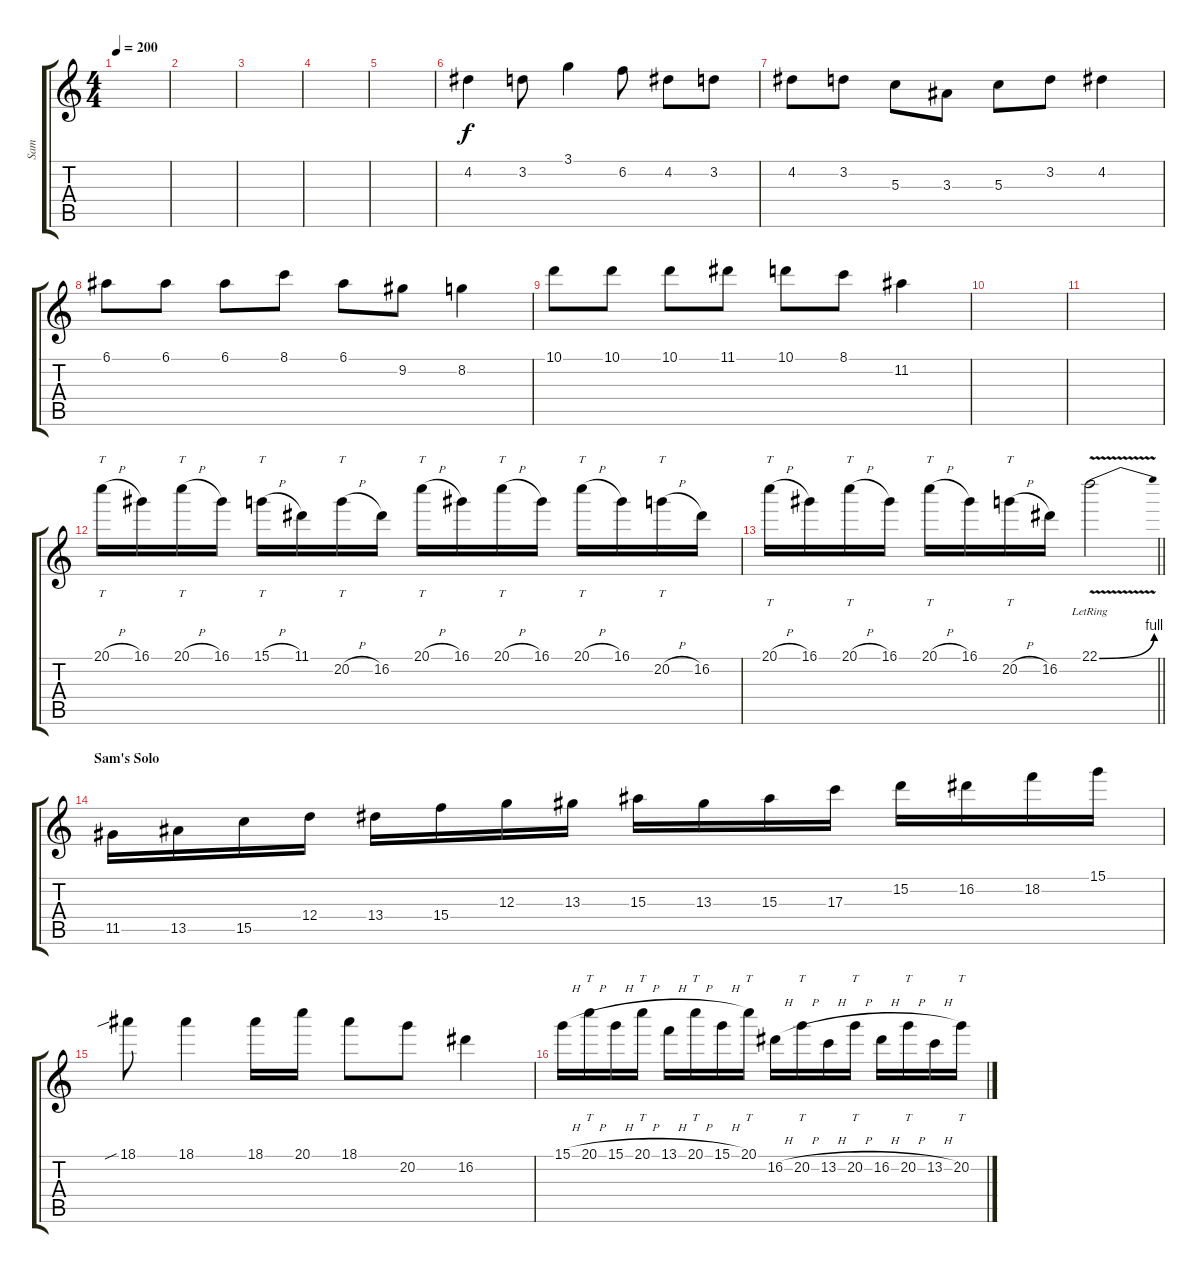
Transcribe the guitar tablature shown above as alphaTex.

\track ("Sam" "Sam") {instrument overdrivenguitar}
\staff {score tabs}
\tuning (E4 B3 G3 D3 A2 E2) {hide}
\ts (4 4)
\tempo 200
\clef g2
\ks c
|
|
|
|
|
4.2.4 3.2.8 3.1.4 6.2.8 4.2.8 3.2.8 |
4.2.8 3.2.8 5.3.8 3.3.8 5.3.8 3.2.8 4.2.4 |
6.1.8 6.1.8 6.1.8 8.1.8 6.1.8 9.2.8 8.2.4 |
10.1.8 10.1.8 10.1.8 11.1.8 10.1.8 8.1.8 11.2.4 |
|
|
20.1{h}.16{tt} 16.1.16 20.1{h}.16{tt} 16.1.16 15.1{h}.16{tt} 11.1.16 20.2{h}.16{tt} 16.2.16 20.1{h}.16{tt} 16.1.16 20.1{h}.16{tt} 16.1.16 20.1{h}.16{tt} 16.1.16 20.2{h}.16{tt} 16.2.16 |
\barLineRight lightlight
20.1{h}.16{tt} 16.1.16 20.1{h}.16{tt} 16.1.16 20.1{h}.16{tt} 16.1.16 20.2{h}.16{tt} 16.2.16 22.1{be (bend 0 0 60 4) v lr}.2 |
\section ("" "Sam's Solo")
11.5.16 13.5.16 15.5.16 12.4.16 13.4.16 15.4.16 12.3.16 13.3.16 15.3.16 13.3.16 15.3.16 17.3.16 15.2.16 16.2.16 18.2.16 15.1.16 |
18.1{sib}.8 18.1.4 18.1.16 20.1.16 18.1.8 20.2.8 16.2.4 |
15.1{h}.16 20.1{h}.16{tt} 15.1{h}.16 20.1{h}.16{tt} 13.1{h}.16 20.1{h}.16{tt} 15.1{h}.16 20.1.16{tt} 16.2{h}.16 20.2{h}.16{tt} 13.2{h}.16 20.2{h}.16{tt} 16.2{h}.16 20.2{h}.16{tt} 13.2{h}.16 20.2.16{tt}
